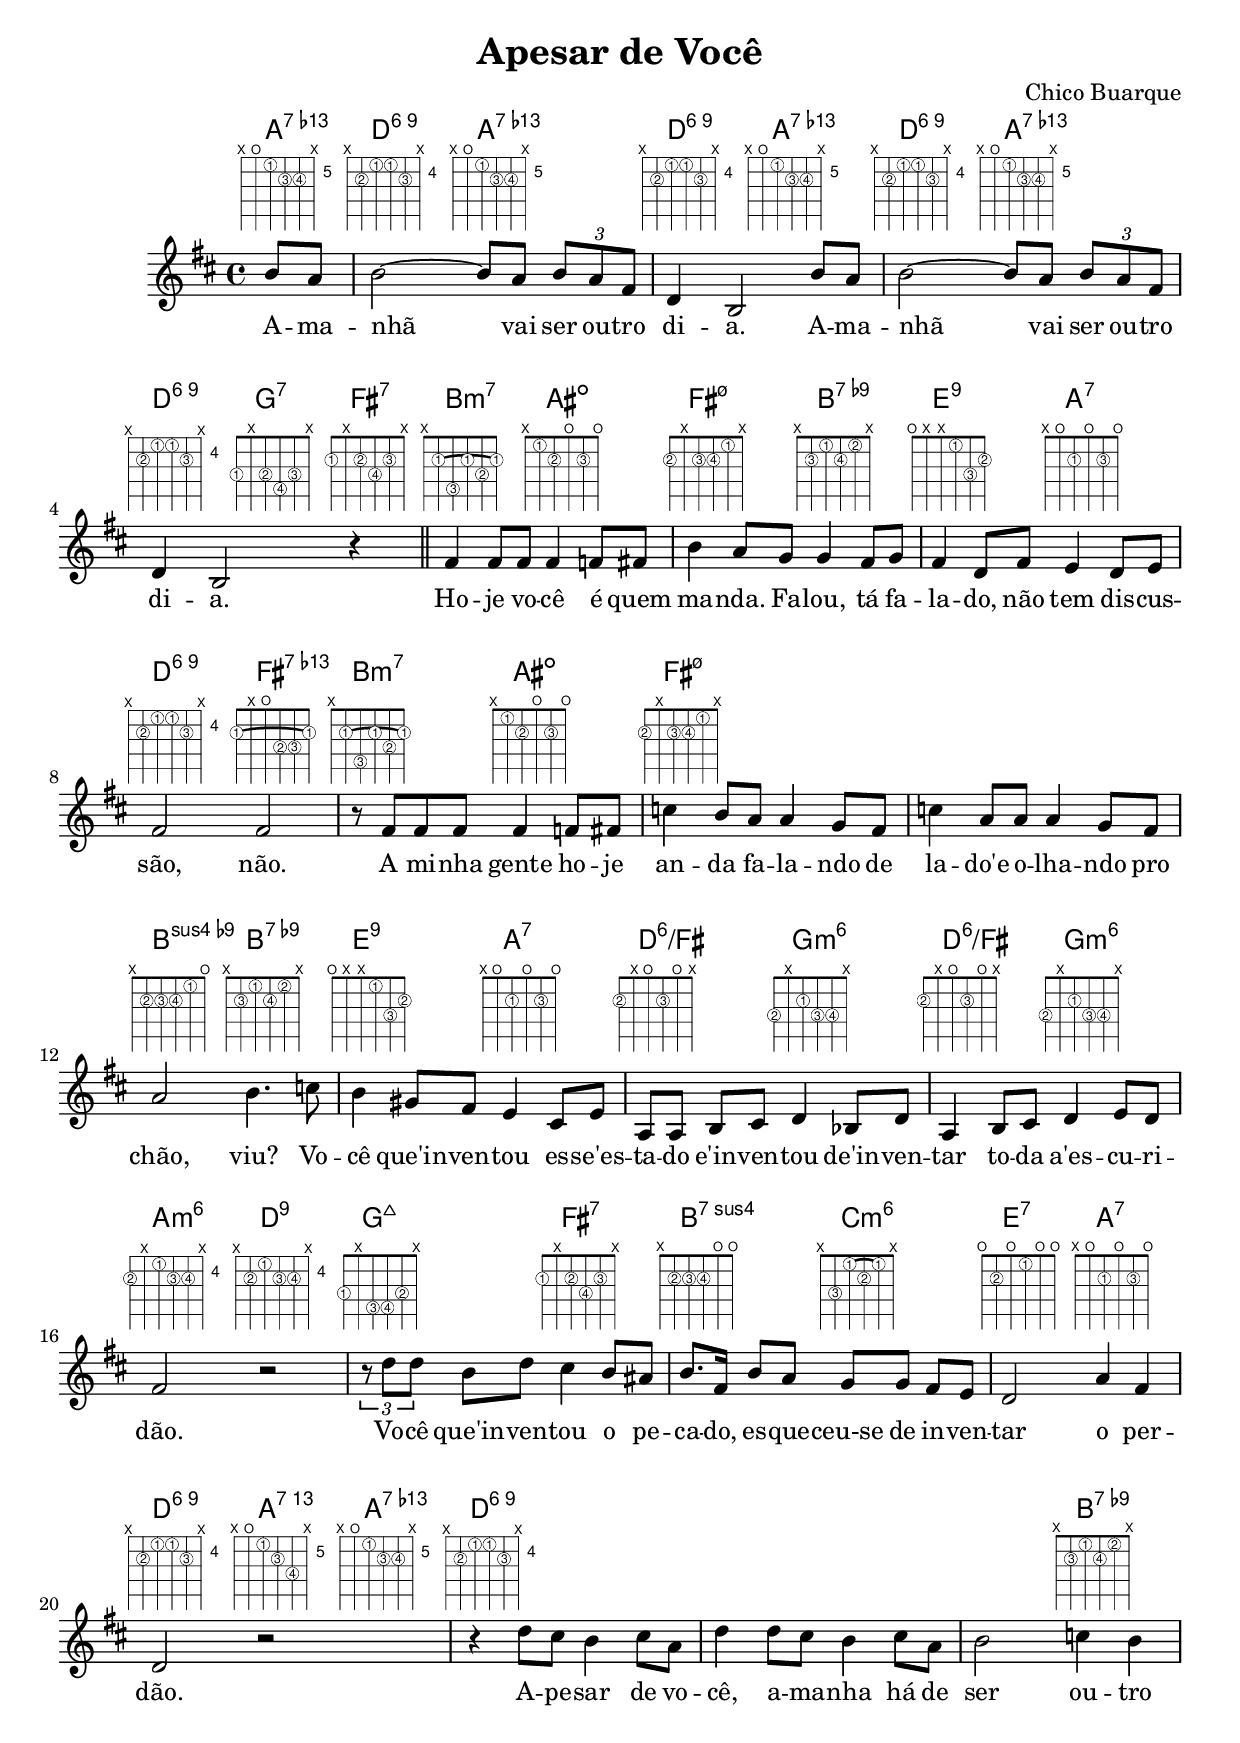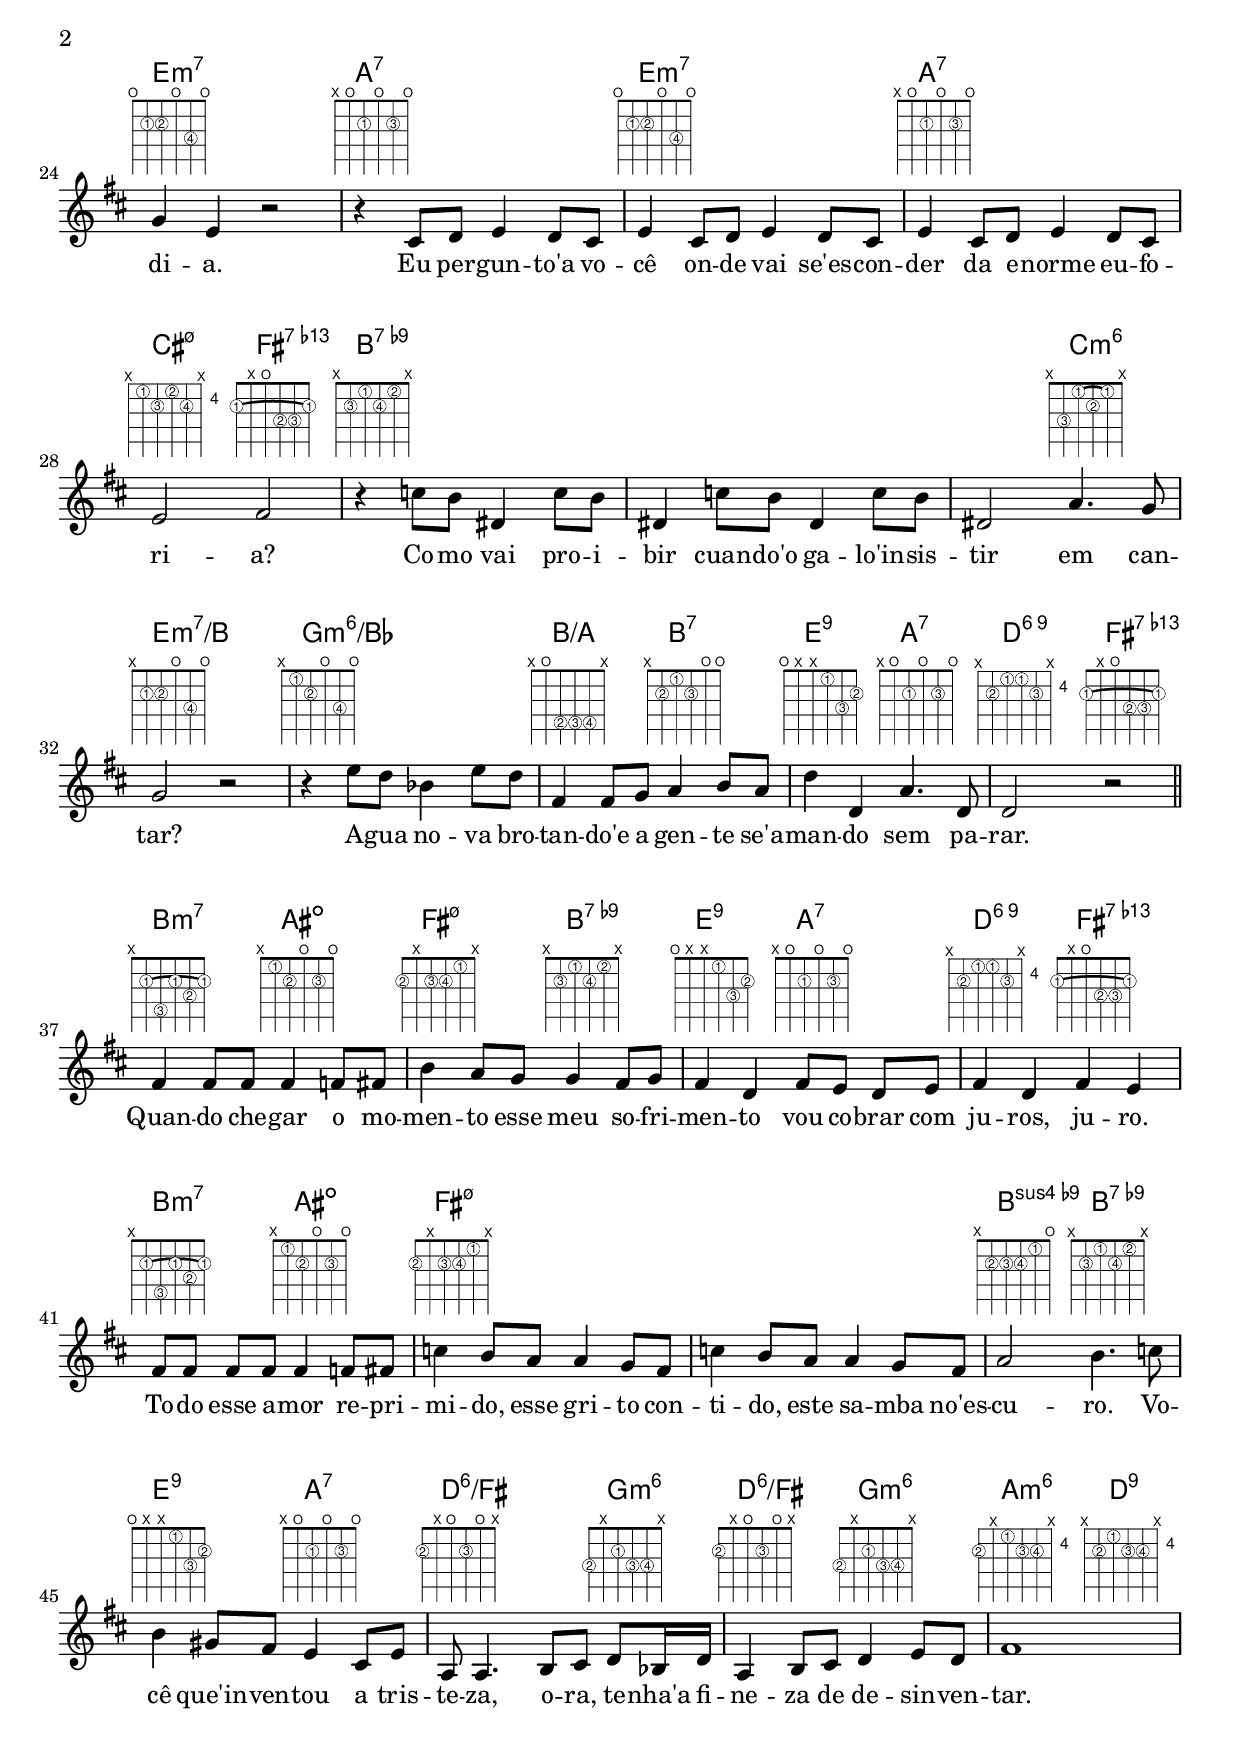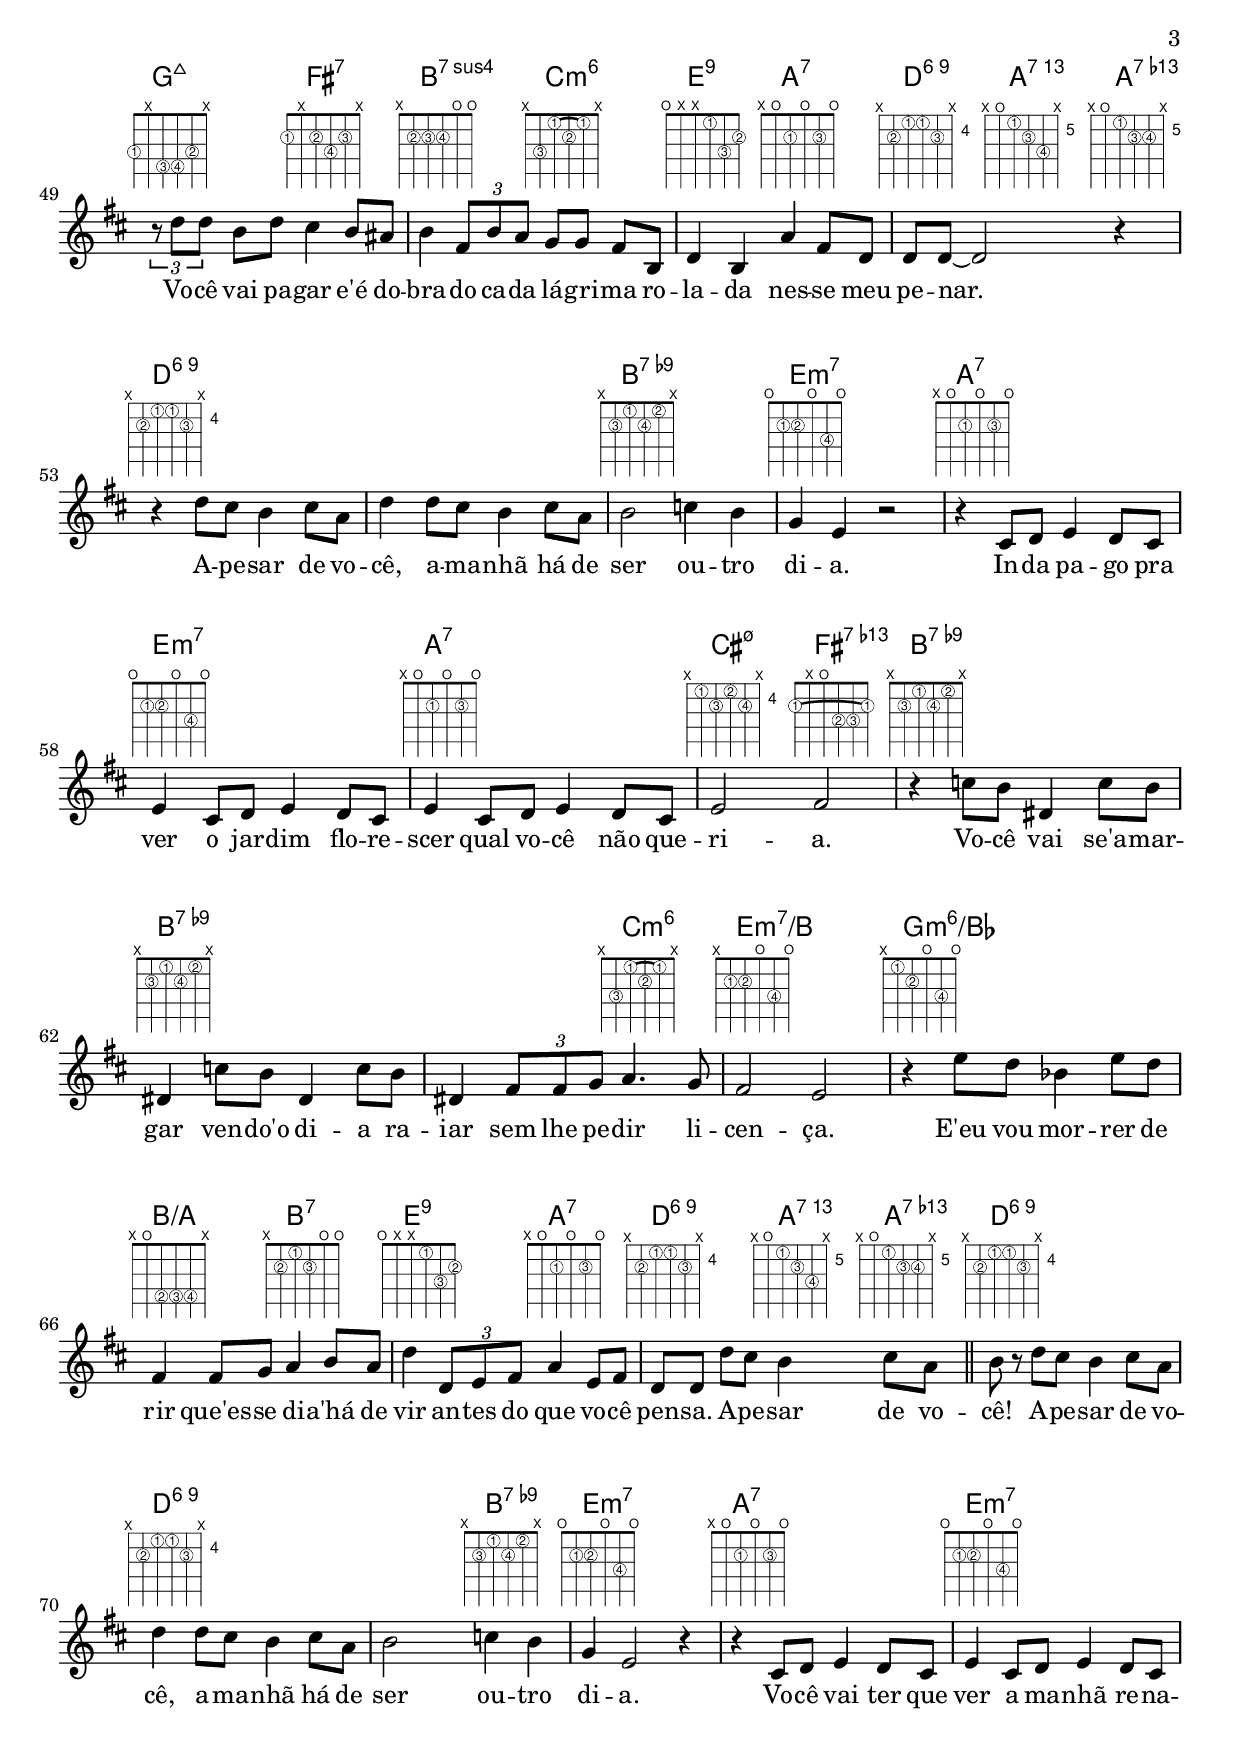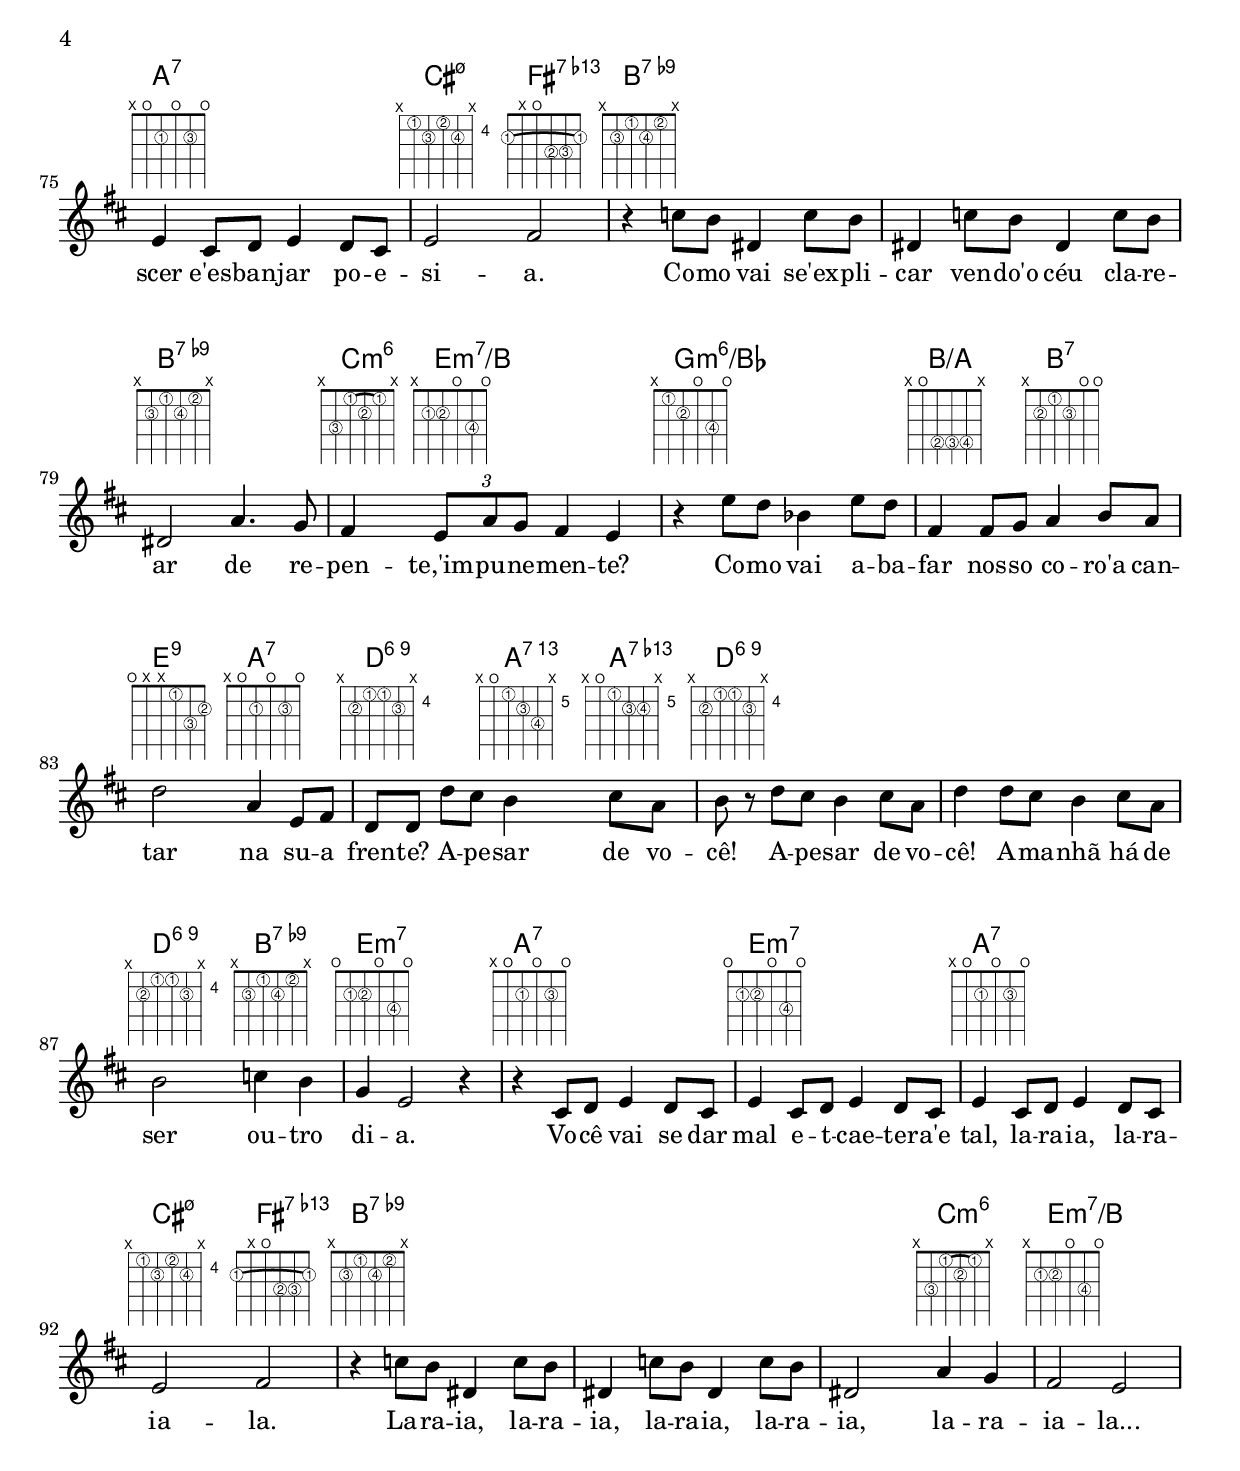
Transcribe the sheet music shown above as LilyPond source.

\version "2.22.1"

\header {
  title = "Apesar de Você"
  composer = "Chico Buarque"
}

global = {
  \key b \minor
  \time 4/4
}

chordNames = \chordmode {
  \global
  \set chordChanges = ##t
  % Chords follow here.
  \partial 4 a4:7.13-
  d2:6.9 a:7.13- d:6.9 a:7.13-
  d:6.9 a:7.13- d:6.9 g4:7 fis:7
  \bar "||"
  b2:m7 ais:dim fis:m7.5- b:9-
  e:9 a:7 d:6.9 fis:7.13-
  b2:m7 ais:dim fis1:m7.5- q
  b2:sus4.9- b:7.9- e2:9 a:7
  d:6/fis g:m6 d:6/fis g:m6
  a:m6 d:9 g:maj fis:7
  b:sus4.7 c:m6 e:7 a:7
  d2:6.9 a4:7.13 a:7.13-
  d1:6.9 q q2 b2:9-
  e1:m7 a:7 e:m7 a:7
  cis2:m7.5- fis:7.13- b1:7.9- q
  q2 c:m6 e1:m7/b g:m6/bes
  b2/a b:7 e:9 a:7
  d:6.9 fis:7.13-
  \bar "||"
  b2:m7 ais:dim fis:m7.5- b:7.9-
  e2:9 a:7 d:6.9 fis:7.13-
  b2:m7 ais:dim fis1:m7.5- q
  b2:sus4.9- b:7.9- e2:9 a:7
  d2.:6/fis g4:m6 d2:6/fis g:m6
  a:m6 d:9 g:maj fis:7
  b:sus4.7 c:m6 e:9 a:7
  d:6.9 a4:7.13 a:7.13- d1:6.9 q b:9-
  e:m7 a:7 e:m7 a:7
  cis2:m7.5- fis:7.13- b1:7.9- q
  q2 c:m6 e1:m7/b g:m6/bes
  b2/a b:7 e:9 a:7
  d2:6.9 a4:7.13 a:7.13-
  \bar "||"
  d1:6.9 q q2 b:9- e1:m7 a:7
  e:m7 a:7 cis2:m7.5- fis:7.13-
  b1:7.9- q q c4:m6 e2.:m7/b g1:m6/bes
  b2/a b:7 e:9 a:7
  d2:6.9 a4:7.13 a:7.13- d1:6.9
  q q2 b:9-
  e1:m7 a:7 e:m7 a:7
  cis2:m7.5- fis:7.13- b1:7.9- q
  q2 c:m6 e1:m7/b
}

melody = \relative c' {
  \global
  % Music follows here.
  \partial 4 b'8 a
  b2~ b8 a \tuplet 3/2 {b8 a fis}
  d4 b2 b'8 a
  b2~ b8 a \tuplet 3/2 {b8 a fis}
  d4 b2 r4
  fis'4 fis8 fis fis4 f8 fis
  b4 a8 g g4 fis8 g
  fis4 d8 fis e4 d8 e
  fis2 fis
  r8 fis8 fis fis fis4 f8 fis
  c'4 b8 a a4 g8 fis
  c'4 a8 a a4 g8 fis
  a2 b4. c8
  b4 gis8 fis e4 cis8 e
  a,8[ a] b cis d4 bes8 d
  a4 b8 cis d4 e8 d
  fis2 r2
  \tuplet 3/2 {r8 d' d} b8 d cis4 b8 ais
  b8. fis16 b8 a g[ g] fis e
  d2 a'4 fis
  d2 r2
  % hook
  r4 d'8 cis b4 cis8 a
  d4 d8 cis b4 cis8 a
  b2 c4 b
  g4 e r2
  r4 cis8 d e4 d8 cis
  e4 cis8 d e4 d8 cis
  e4 cis8 d e4 d8 cis
  e2 fis2
  r4 c'8 b dis,4 c'8 b
  dis,4 c'8 b dis,4 c'8 b
  dis,2 a'4. g8
  g2 r2
  r4 e'8 d bes4 e8 d
  fis,4 fis8 g a4 b8 a
  d4 d, a'4. d,8
  d2 r2
  fis4 fis8 fis fis4 f8 fis
  b4 a8 g g4 fis8 g
  fis4 d fis8[ e] d e
  fis4 d fis e
  fis8[ fis] fis fis fis4 f8 fis
  c'4 b8 a a4 g8 fis
  c'4 b8 a a4 g8 fis
  a2 b4. c8
  b4 gis8 fis e4 cis8 e
  a,8 a4. b8 cis d bes16 d
  a4 b8 cis d4 e8 d
  fis1
  \tuplet 3/2 {r8 d' d} b8 d cis4 b8 ais
  b4 \tuplet 3/2 {fis8 b a} g[ g] fis b,
  d4 b a' fis8 d
  d8 d~ d2 r4
  % hook
  r4 d'8 cis b4 cis8 a
  d4 d8 cis b4 cis8 a
  b2 c4 b
  g4 e r2
  r4 cis8 d e4 d8 cis
  e4 cis8 d e4 d8 cis
  e4 cis8 d e4 d8 cis
  e2 fis2
  r4 c'8 b dis,4 c'8 b
  dis,4 c'8 b dis,4 c'8 b
  dis,4 \tuplet 3/2 {fis8 fis g} a4. g8
  fis2 e
  r4 e'8 d bes4 e8 d
  fis,4 fis8 g a4 b8 a
  d4 \tuplet 3/2 {d,8 e fis} a4 e8 fis8
  % hook
  d8[ d] d' cis b4 cis8 a
  b8 r d8 cis b4 cis8 a
  d4 d8 cis b4 cis8 a
  b2 c4 b
  g4 e2 r4
  r4 cis8 d e4 d8 cis
  e4 cis8 d e4 d8 cis
  e4 cis8 d e4 d8 cis
  e2 fis2
  r4 c'8 b dis,4 c'8 b
  dis,4 c'8 b dis,4 c'8 b
  dis,2 a'4. g8
  fis4 \tuplet 3/2 {e8 a g} fis4 e
  r4 e'8 d bes4 e8 d
  fis,4 fis8 g a4 b8 a
  d2 a4 e8 fis
  d8[ d] d' cis b4 cis8 a
  b8 r d8 cis b4 cis8 a
  d4 d8 cis b4 cis8 a
  b2 c4 b
  g4 e2 r4
  r4 cis8 d e4 d8 cis
  e4 cis8 d e4 d8 cis
  e4 cis8 d e4 d8 cis
  e2 fis2
  r4 c'8 b dis,4 c'8 b
  dis,4 c'8 b dis,4 c'8 b
  dis,2 a'4 g
  fis2 e2
}

verse = \lyricmode {
  % Lyrics follow here.
  A -- ma -- nhã vai ser ou -- tro di -- a.
  A -- ma -- nhã vai ser ou -- tro di -- a.
  Ho -- je vo -- cê é quem ma -- nda.
  Fa -- lou, tá fa -- la -- do,
  não tem dis -- cus -- são, não.
  A mi -- nha gente ho -- je an -- da
  fa -- la -- ndo de la -- do'e o -- lha -- ndo pro chão, viu?
  Vo -- cê que'in -- ven -- tou es -- se'es -- ta -- do
  e'in -- ven -- tou de'in -- ven -- tar
  to -- da a'es -- cu -- ri -- dão.
  Vo -- cê que'in -- ven -- tou o pe -- ca -- do,
  es -- que -- ceu-se de in -- ven -- tar
  o per -- dão.
  A -- pe -- sar de vo -- cê,
  a -- ma -- nha há de ser
  ou -- tro di -- a.
  Eu per -- gun -- to'a vo -- cê
  on -- de vai se'es -- con -- der
  da e -- norme eu -- fo -- ri -- a?
  Co -- mo vai pro -- i -- bir
  cuan -- do'o ga -- lo'in -- sis -- tir
  em can -- tar?
  A -- gua no -- va bro -- tan -- do'e a gen -- te se'a -- man -- do
  sem pa -- rar.
  Quan -- do che -- gar o mo -- men -- to
  esse meu so -- fri -- men -- to
  vou co -- brar com ju -- ros, ju -- ro.
  To -- do esse a -- mor re -- pri -- mi -- do,
  esse gri -- to con -- ti -- do,
  este sa -- mba no'es -- cu -- ro.
  Vo -- cê que'in -- ven -- tou a tris -- te -- za,
  o -- ra, te -- nha'a fi -- ne -- za
  de de -- sin -- ven -- tar.
  Vo -- cê vai pa -- gar e'é do -- bra -- do
  ca -- da lá -- gri -- ma ro -- la -- da
  nes -- se meu pe -- nar.
  A -- pe -- sar de vo -- cê, a -- ma -- nhã há de ser
  ou -- tro di -- a. In -- da pa -- go pra ver
  o jar -- dim flo -- re -- scer
  qual vo -- cê não que -- ri -- a.
  Vo -- cê vai se'a -- mar -- gar
  ven -- do'o di -- a ra -- iar
  sem lhe pe -- dir li -- cen -- ça.
  E'eu vou mor -- rer de rir
  que'es -- se di -- a'há de vir
  an -- tes do que vo -- cê pen -- sa.
  A -- pe -- sar de vo -- cê! A -- pe -- sar de vo -- cê,
  a -- ma -- nhã há de ser ou -- tro di -- a.
  Vo -- cê vai ter que ver
  a ma -- nhã re -- na -- scer
  e'es -- ban -- jar po -- e -- si -- a.
  Co -- mo vai se'ex -- pli -- car
  ven -- do'o céu cla -- re -- ar
  de re -- pen -- te,'im -- pu -- ne -- men -- te?
  Co -- mo vai a -- ba -- far
  nos -- so co -- ro'a can -- tar
  na su -- a fren -- te?
  A -- pe -- sar de vo -- cê!
  A -- pe -- sar de vo -- cê!
  A -- ma -- nhã há de ser ou -- tro di -- a.
  Vo -- cê vai se dar mal
  e -- t -- cae -- ter -- a'e tal, la -- ra -- ia, la -- ra -- ia -- la.
  La -- ra -- ia, la -- ra -- ia, la -- ra -- ia, la -- ra -- ia,
  la -- ra -- ia -- la...
}

\score {
  <<
    \new ChordNames \chordNames
    \include "predefined-guitar-fretboards.ly"
      \storePredefinedDiagram #default-fret-table
                        \chordmode { a:7.13- }
                        #guitar-tuning
                        "x;o;5-1;6-3;6-4;x;"
      \storePredefinedDiagram #default-fret-table
                        \chordmode { a:7.13 }
                        #guitar-tuning
                        "x;o;5-1;6-3;7-4;x;"
      \storePredefinedDiagram #default-fret-table
                        \chordmode { a:m6 }
                        #guitar-tuning
                        "5-2;x;4-1;5-3;5-4;x;"
      \storePredefinedDiagram #default-fret-table
                        \chordmode { ais:dim }
                        #guitar-tuning
                        "x;1-1;2-2;o;2-3;o;"
      \storePredefinedDiagram #default-fret-table
                        \chordmode { b/a }
                        #guitar-tuning
                        "x;o;4-2;4-3;4-4;x;"
      \storePredefinedDiagram #default-fret-table
                        \chordmode { b:7 }
                        #guitar-tuning
                        "x;2-2;1-1;2-3;o;o;"
      \storePredefinedDiagram #default-fret-table
                        \chordmode { b:9- }
                        #guitar-tuning
                        "x;2-3;1-1;2-4;1-2;x;"
      \storePredefinedDiagram #default-fret-table
                        \chordmode { b:sus4.9- }
                        #guitar-tuning
                        "x;2-2;2-3;2-4;1-1;o;"
      \storePredefinedDiagram #default-fret-table
                        \chordmode { b:sus4.7 }
                        #guitar-tuning
                        "x;2-2;2-3;2-4;o;o;"
      \storePredefinedDiagram #default-fret-table
                        \chordmode { c:m6 }
                        #guitar-tuning
                        "x;3-3;1-1-(;2-2;1-1-);x;"
      \storePredefinedDiagram #default-fret-table
                        \chordmode { cis:m7.5- }
                        #guitar-tuning
                        "x;4-1;5-3;4-2;5-4;x;"
      \storePredefinedDiagram #default-fret-table
                        \chordmode { d:9 }
                        #guitar-tuning
                        "x;5-2;4-1;5-3;5-4;x;"
      \storePredefinedDiagram #default-fret-table
                        \chordmode { d/c }
                        #guitar-tuning
                        "x;3-2;4-4;2-1;3-3;x;"
      \storePredefinedDiagram #default-fret-table
                        \chordmode { d:6.9 }
                        #guitar-tuning
                        "x;5-2;4-1-(;4-1;5-3-);x;"
      \storePredefinedDiagram #default-fret-table
                        \chordmode { d:6/fis }
                        #guitar-tuning
                        "2-2;x;o;2-3;o;x;"
      \storePredefinedDiagram #default-fret-table
                        \chordmode { e:9 }
                        #guitar-tuning
                        "o;x;x;1-1;3-3;2-2;"
      \storePredefinedDiagram #default-fret-table
                        \chordmode { e:m7 }
                        #guitar-tuning
                        "o;2-1;2-2;o;3-4;o;"
      \storePredefinedDiagram #default-fret-table
                        \chordmode { e:m7/b }
                        #guitar-tuning
                        "x;2-1;2-2;o;3-4;o;"
      \storePredefinedDiagram #default-fret-table
                        \chordmode { fis:m7.5- }
                        #guitar-tuning
                        "2-2;x;2-3;2-4;1-1;x;"
      \storePredefinedDiagram #default-fret-table
                        \chordmode { fis:7.13- }
                        #guitar-tuning
                        "2-1-(;x;o;3-2;3-3;2-1-);"
      \storePredefinedDiagram #default-fret-table
                        \chordmode { fis:7 }
                        #guitar-tuning
                        "2-1;x;2-2;3-4;2-3;x;"
      \storePredefinedDiagram #default-fret-table
                        \chordmode { g:m6 }
                        #guitar-tuning
                        "3-2;x;2-1;3-3;3-4;x;"
      \storePredefinedDiagram #default-fret-table
                        \chordmode { g:m6/bes }
                        #guitar-tuning
                        "x;1-1;2-2;o;3-4;o;"
      \storePredefinedDiagram #default-fret-table
                        \chordmode { g:maj }
                        #guitar-tuning
                        "3-1;x;4-3;4-4;3-2;x;"
      \storePredefinedDiagram #default-fret-table
                        \chordmode { g:7 }
                        #guitar-tuning
                        "3-1;x;3-2;4-4;3-3;x;"
    \new FretBoards {
      \override FretBoard.fret-diagram-details.number-type = #'arabic
      \override FretBoard.fret-diagram-details.finger-code = #'in-dot
      \override FretBoard.fret-diagram-details.dot-color = #'white
      \override FretBoard.size = #'1.4
      \chordNames }
    \new Staff { \melody }
    \addlyrics { \verse }
  >>
  \layout { }
  \midi { \tempo 4=108 }
}
